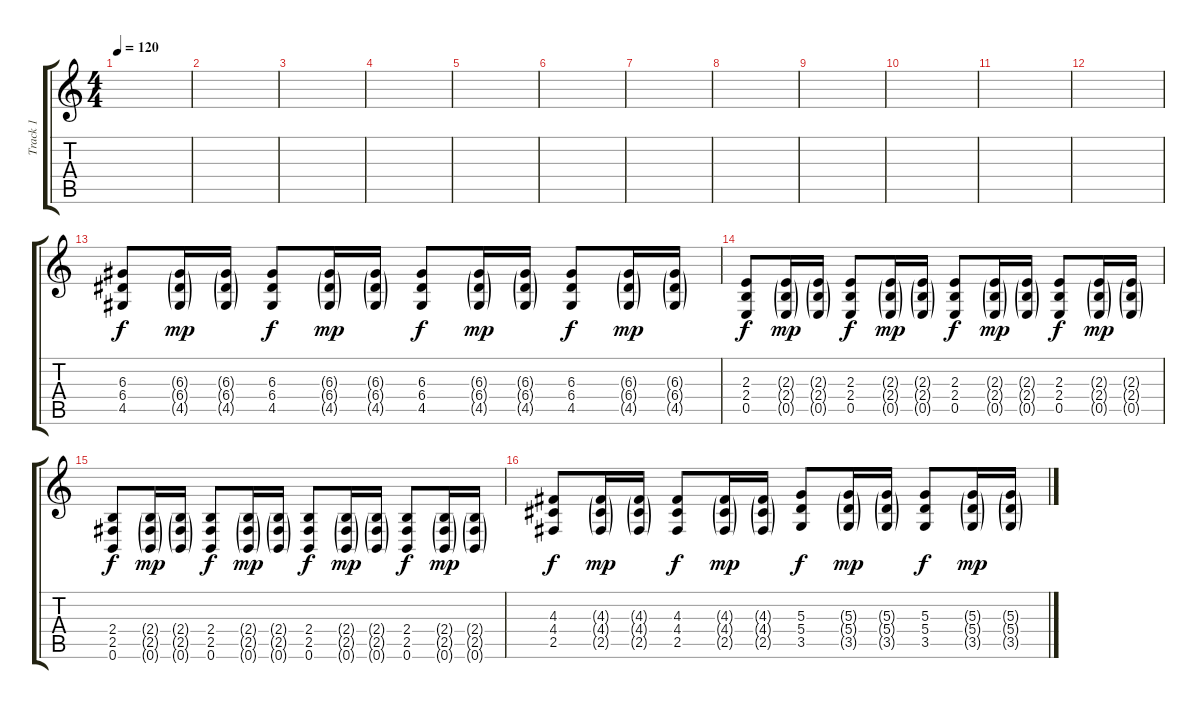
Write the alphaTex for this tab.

\track ("Track 1" "Track 1") {instrument distortionguitar}
\staff {score tabs}
\tuning (B3 Gb3 D3 A2 E2 B1) {hide}
\ts (4 4)
\tempo 120
\clef g2
\ks c
|
|
|
|
|
|
|
|
|
|
|
|
(6.3 6.4 4.5).8 (6.3{g} 6.4{g} 4.5{g}).16{dy mp} (6.3{g} 6.4{g} 4.5{g}).16 (6.3 6.4 4.5).8{dy f} (6.3{g} 6.4{g} 4.5{g}).16{dy mp} (6.3{g} 6.4{g} 4.5{g}).16 (6.3 6.4 4.5).8{dy f} (6.3{g} 6.4{g} 4.5{g}).16{dy mp} (6.3{g} 6.4{g} 4.5{g}).16 (6.3 6.4 4.5).8{dy f} (6.3{g} 6.4{g} 4.5{g}).16{dy mp} (6.3{g} 6.4{g} 4.5{g}).16 |
(2.3 2.4 0.5).8{dy f} (2.3{g} 2.4{g} 0.5{g}).16{dy mp} (2.3{g} 2.4{g} 0.5{g}).16 (2.3 2.4 0.5).8{dy f} (2.3{g} 2.4{g} 0.5{g}).16{dy mp} (2.3{g} 2.4{g} 0.5{g}).16 (2.3 2.4 0.5).8{dy f} (2.3{g} 2.4{g} 0.5{g}).16{dy mp} (2.3{g} 2.4{g} 0.5{g}).16 (2.3 2.4 0.5).8{dy f} (2.3{g} 2.4{g} 0.5{g}).16{dy mp} (2.3{g} 2.4{g} 0.5{g}).16 |
(2.4 2.5 0.6).8{dy f} (2.4{g} 2.5{g} 0.6{g}).16{dy mp} (2.4{g} 2.5{g} 0.6{g}).16 (2.4 2.5 0.6).8{dy f} (2.4{g} 2.5{g} 0.6{g}).16{dy mp} (2.4{g} 2.5{g} 0.6{g}).16 (2.4 2.5 0.6).8{dy f} (2.4{g} 2.5{g} 0.6{g}).16{dy mp} (2.4{g} 2.5{g} 0.6{g}).16 (2.4 2.5 0.6).8{dy f} (2.4{g} 2.5{g} 0.6{g}).16{dy mp} (2.4{g} 2.5{g} 0.6{g}).16 |
(4.3 4.4 2.5).8{dy f} (4.3{g} 4.4{g} 2.5{g}).16{dy mp} (4.3{g} 4.4{g} 2.5{g}).16 (4.3 4.4 2.5).8{dy f} (4.3{g} 4.4{g} 2.5{g}).16{dy mp} (4.3{g} 4.4{g} 2.5{g}).16 (5.3 5.4 3.5).8{dy f} (5.3{g} 5.4{g} 3.5{g}).16{dy mp} (5.3{g} 5.4{g} 3.5{g}).16 (5.3 5.4 3.5).8{dy f} (5.3{g} 5.4{g} 3.5{g}).16{dy mp} (5.3{g} 5.4{g} 3.5{g}).16
